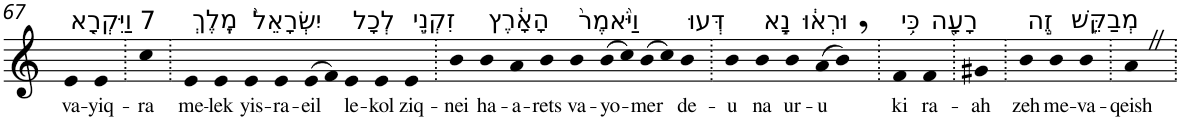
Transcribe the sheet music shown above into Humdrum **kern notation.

**kern	**text
*part1	*part1
*staff1	*staff1
*I"Piano	*
*I'Pno	*
!!LO:PB:g=z
*clefG2	*
*k[]	*
=67	=67
!LO:TX:a:t=7 וַיִּקְרָ֤א	!
!	!LO:LY:b
4e	va-
!	!LO:LY:b
4e	-yiq-
=68.	=68.
!	!LO:LY:b
4cc	-ra
=69.	=69.
!LO:TX:a:t=מֶֽלֶךְ	!
!	!LO:LY:b
4e	me-
!	!LO:LY:b
4e	-lek
!LO:TX:a:t=יִשְׂרָאֵל֙	!
!	!LO:LY:b
4e	yis-
!	!LO:LY:b
4e	-ra-
!	!LO:LY:b
(>8e	-eil
8f)	.
!LO:TX:a:t=לְכָל	!
!	!LO:LY:b
4e	le-
!	!LO:LY:b
4e	-kol
!LO:TX:a:t=זִקְנֵ֣י	!
!	!LO:LY:b
4e	ziq-
=70.	=70.
!	!LO:LY:b
4b	-nei
!LO:TX:a:t=הָאָ֔רֶץ	!
!	!LO:LY:b
4b	ha-
!	!LO:LY:b
4a	-a-
!	!LO:LY:b
4b	-rets
!LO:TX:a:t=וַיֹּ֙אמֶר֙	!
!	!LO:LY:b
4b	va-
!	!LO:LY:b
(>8b	-yo-
8cc)	.
!	!LO:LY:b
(>8b	-mer
8cc)	.
!LO:TX:a:t=דְּעוּ	!
!	!LO:LY:b
4b	de-
=71.	=71.
!	!LO:LY:b
4b	-u
!LO:TX:a:t=נָ֣א	!
!	!LO:LY:b
4b	na
!LO:TX:a:t=וּרְא֔וּ	!
!	!LO:LY:b
4b	ur-
!	!LO:LY:b
(>8a	-u
8b,)	.
=72.	=72.
!LO:TX:a:t=כִּ֥י	!
!	!LO:LY:b
4f	ki
!LO:TX:a:t=רָעָ֖ה	!
!	!LO:LY:b
4f	ra-
=73.	=73.
!	!LO:LY:b
4g#X	-ah
=74.	=74.
!LO:TX:a:t=זֶ֣ה	!
!	!LO:LY:b
4b	zeh
!LO:TX:a:t=מְבַקֵּ֑שׁ	!
!	!LO:LY:b
4b	me-
!	!LO:LY:b
4b	-va-
=75.	=75.
!	!LO:LY:b
4aZ	-qeish
=.	=.
*-	*-
